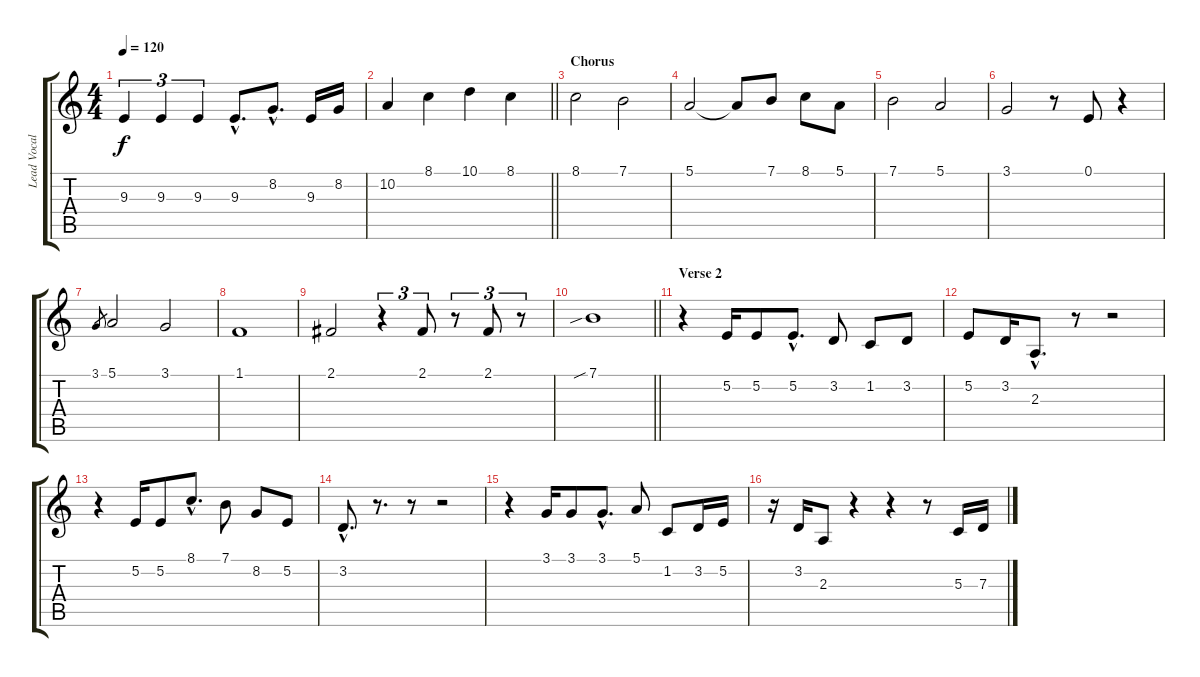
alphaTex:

\track ("Lead Vocals" "Lead Vocal") {instrument lead6voice}
\staff {score tabs}
\tuning (E4 B3 G3 D3 A2 E2) {hide}
\ts (4 4)
\tempo 120
\clef g2
\ks c
9.3.4{tu (3 2) dy f} 9.3.4{tu (3 2)} 9.3.4{tu (3 2)} 9.3{hac}.8{d} 8.2{hac}.8{d} 9.3.16 8.2.16 |
\barLineRight lightlight
10.2.4 8.1.4 10.1.4 8.1.4 |
\section ("" "Chorus")
8.1.2 7.1.2 |
5.1.2 5.1{t}.8 7.1.8 8.1.8 5.1.8 |
7.1.2 5.1.2 |
3.1.2 r.8 0.1.8 r.4 |
3.1.8{gr} 5.1.2 3.1.2 |
1.1.1 |
2.1.2 r.4{tu (3 2)} 2.1.8{tu (3 2)} r.8{tu (3 2)} 2.1.8{tu (3 2)} r.8{tu (3 2)} |
\barLineRight lightlight
7.1{sib}.1 |
\section ("" "Verse 2")
r.4 5.2.16 5.2.8 5.2{hac}.8{d} 3.2.8 1.2.8 3.2.8 |
5.2.8 3.2.16 2.3{hac}.8{d} r.8 r.2 |
r.4 5.2.16 5.2.8 8.1{hac}.8{d} 7.1.8 8.2.8 5.2.8 |
3.2{hac}.8{d} r.8{d} r.8 r.2 |
r.4 3.1.16 3.1.8 3.1{hac}.8{d} 5.1.8 1.2.8 3.2.16 5.2.16 |
r.16 3.2.16 2.3.8 r.4 r.4 r.8 5.3.16 7.3.16
